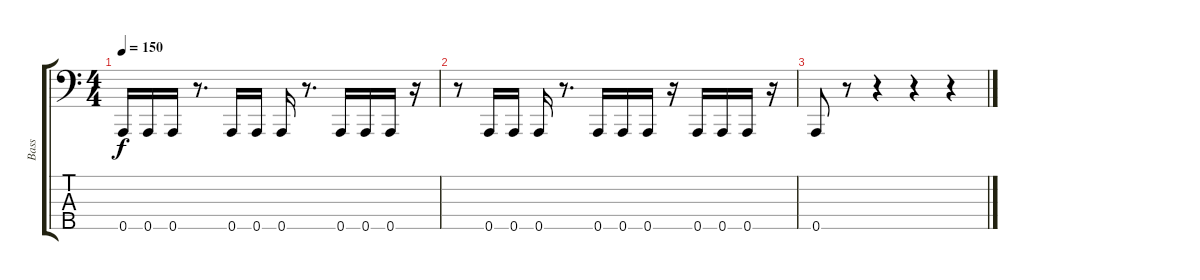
\track ("Bass" "Bass") {instrument electricbasspick}
\staff {score tabs}
\tuning (G2 D2 A1 E1 A0) {hide}
\ts (4 4)
\tempo 150
\clef f4
\ks c
0.5.16{dy f} 0.5.16 0.5.16 r.8{d} 0.5.16 0.5.16 0.5.16 r.8{d} 0.5.16 0.5.16 0.5.16 r.16 |
r.8 0.5.16 0.5.16 0.5.16 r.8{d} 0.5.16 0.5.16 0.5.16 r.16 0.5.16 0.5.16 0.5.16 r.16 |
0.5.8 r.8 r.4 r.4 r.4
